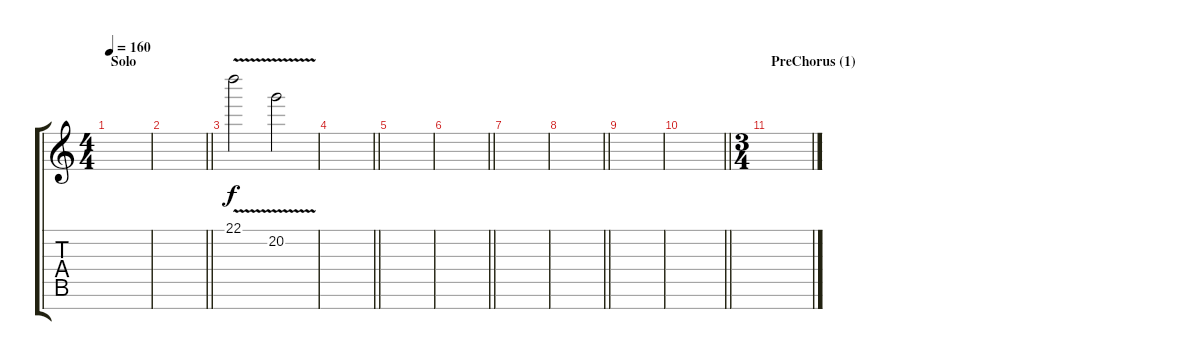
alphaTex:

\track (" " " ") {instrument distortionguitar}
\staff {score tabs}
\tuning (E4 B3 G3 D3 A2 E2 B1) {hide}
\ts (4 4)
\section ("" "Solo")
\tempo 160
\clef g2
\ks c
|
\barLineRight lightlight
|
22.1{v}.2 20.2{v}.2 |
\barLineRight lightlight
|
|
\barLineRight lightlight
|
|
\barLineRight lightlight
|
|
\barLineRight lightlight
|
\ts (3 4)
\section ("" "PreChorus (1)")
